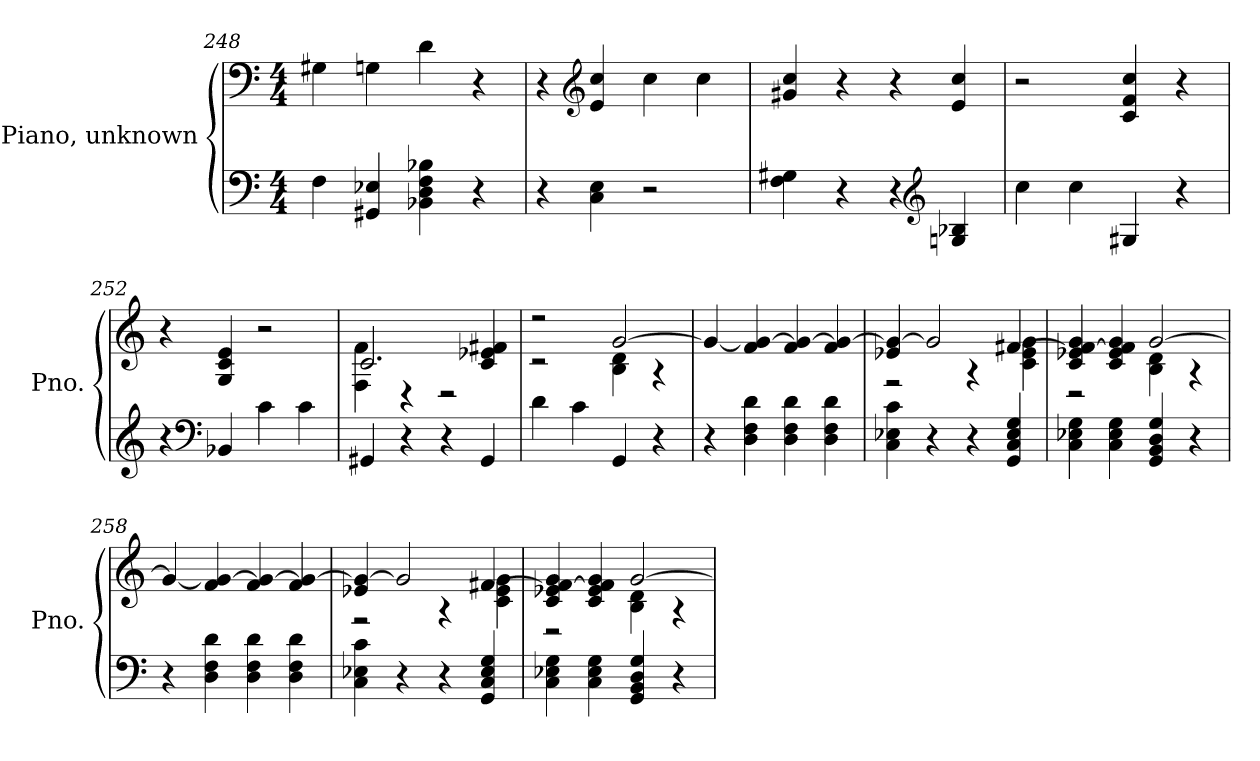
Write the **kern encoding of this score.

**kern	**kern
*part1	*part1
*staff2	*staff1
*I"Piano, unknown	*
*I'Pno.	*
*clefF4	*clefF4
*k[]	*k[]
*M4/4	*M4/4
=248	=248
4F\	4G#X\
4GG#X/ 4E-X/	4Gn\
4BB-X\ 4D\ 4F\ 4B-X\	4d\
4r	4r
!!LO:LB:g=z
=249	=249
4r	4r
*	*clefG2
4C\ 4E\	4e/ 4cc/
2r	4cc\
.	4cc\
=250	=250
4F\ 4G#X\	4g#X/ 4cc/
4r	4r
4r	4r
*clefG2	*
4Gn/ 4B-X/	4e/ 4cc/
=251	=251
4cc\	2r
4cc\	.
4G#X/	4c/ 4f/ 4cc/
4r	4r
=252	=252
4r	4r
*clefF4	*
4BB-X/	4G/ 4c/ 4e/
4c\	2r
4c\	.
=253	=253
*	*^
4GG#X/	2.c/	4F\ 4f\
4r	.	4r
4r	.	2r
4GG#/	4c/ 4e-X/ 4f#X/	.
=254	=254	=254
4d\	2r	2r
4c\	.	.
4GG/	[2g/	4B\ 4d\
4r	.	4r
*	*v	*v
!!LO:LB:g=z
=255	=255
4r	4g/_
4D\ 4F\ 4d\	4f/ 4g/_
4D\ 4F\ 4d\	4f/ 4g/_
4D\ 4F\ 4d\	4f/ 4g/_
=256	=256
*	*^
4C\ 4E-X\ 4c\	4e-X/ 4g/_	2r
4r	2g/]	.
4r	.	4r
4GG/ 4C/ 4E-/ 4G/	[4f#X/	4c\ 4e-\ 4g\
=257	=257	=257
4C\ 4E-X\ 4G\	4c/ 4e-X/ 4f#/_ 4g/	2r
4C\ 4E-\ 4G\	4c/ 4e-/ 4f#/] 4g/	.
4GG/ 4BB/ 4D/ 4G/	[2g/	4B\ 4d\
4r	.	4r
*	*v	*v
=258	=258
4r	4g/_
4D\ 4F\ 4d\	4f/ 4g/_
4D\ 4F\ 4d\	4f/ 4g/_
4D\ 4F\ 4d\	4f/ 4g/_
=259	=259
*	*^
4C\ 4E-X\ 4c\	4e-X/ 4g/_	2r
4r	2g/]	.
4r	.	4r
4GG/ 4C/ 4E-/ 4G/	[4f#X/	4c\ 4e-\ 4g\
=260	=260	=260
4C\ 4E-X\ 4G\	4c/ 4e-X/ 4f#/_ 4g/	2r
4C\ 4E-\ 4G\	4c/ 4e-/ 4f#/] 4g/	.
4GG/ 4BB/ 4D/ 4G/	[2g/	4B\ 4d\
4r	.	4r
*	*v	*v
=	=
*-	*-
